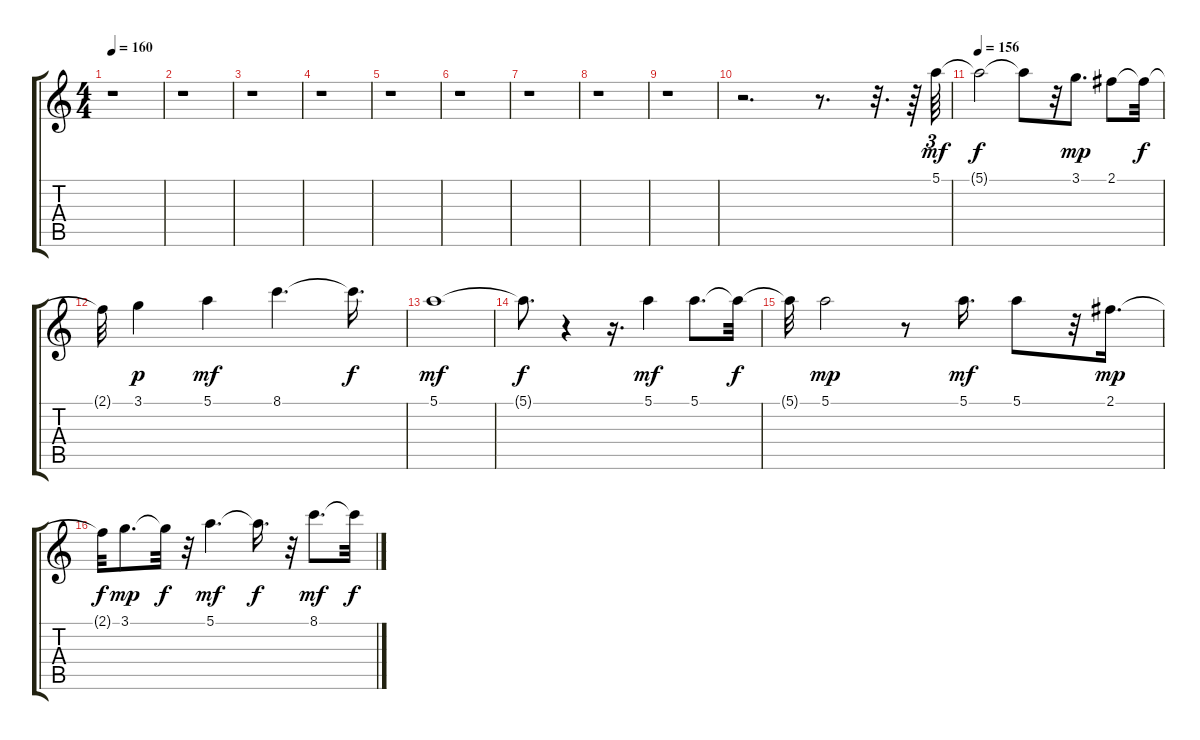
\track "" {instrument electricguitarjazz}
\staff {score tabs}
\tuning (E4 B3 G3 D3 A2 E2) {hide}
\ts (4 4)
\tempo 160
\clef g2
\ks c
r.1{dy f} |
r.1 |
r.1 |
r.1 |
r.1 |
r.1 |
r.1 |
r.1 |
r.1 |
r.2{d} r.8{d} r.32{d} r.64 5.1.64{tu (3 2) dy mf} |
\tempo 156
5.1{t}.2{dy f} 5.1{t}.8 r.32 3.1.8{d dy mp} 2.1.8 2.1{t}.32{dy f} |
2.1{t}.32 3.1.4{dy p} 5.1.4{dy mf} 8.1.4{d} 8.1{t}.16{d dy f} |
5.1.1{dy mf} |
5.1{t}.8{d dy f} r.4 r.16{d} 5.1.4{dy mf} 5.1.8{d} 5.1{t}.32{dy f} |
5.1{t}.32 5.1.2{dy mp} r.8 5.1.16{d dy mf} 5.1.8 r.32 2.1.16{d dy mp} |
2.1{t}.32{dy f} 3.1.8{d dy mp} 3.1{t}.32{dy f} r.32 5.1.4{d dy mf} 5.1{t}.16{d dy f} r.32 8.1.8{d dy mf} 8.1{t}.32{dy f}
